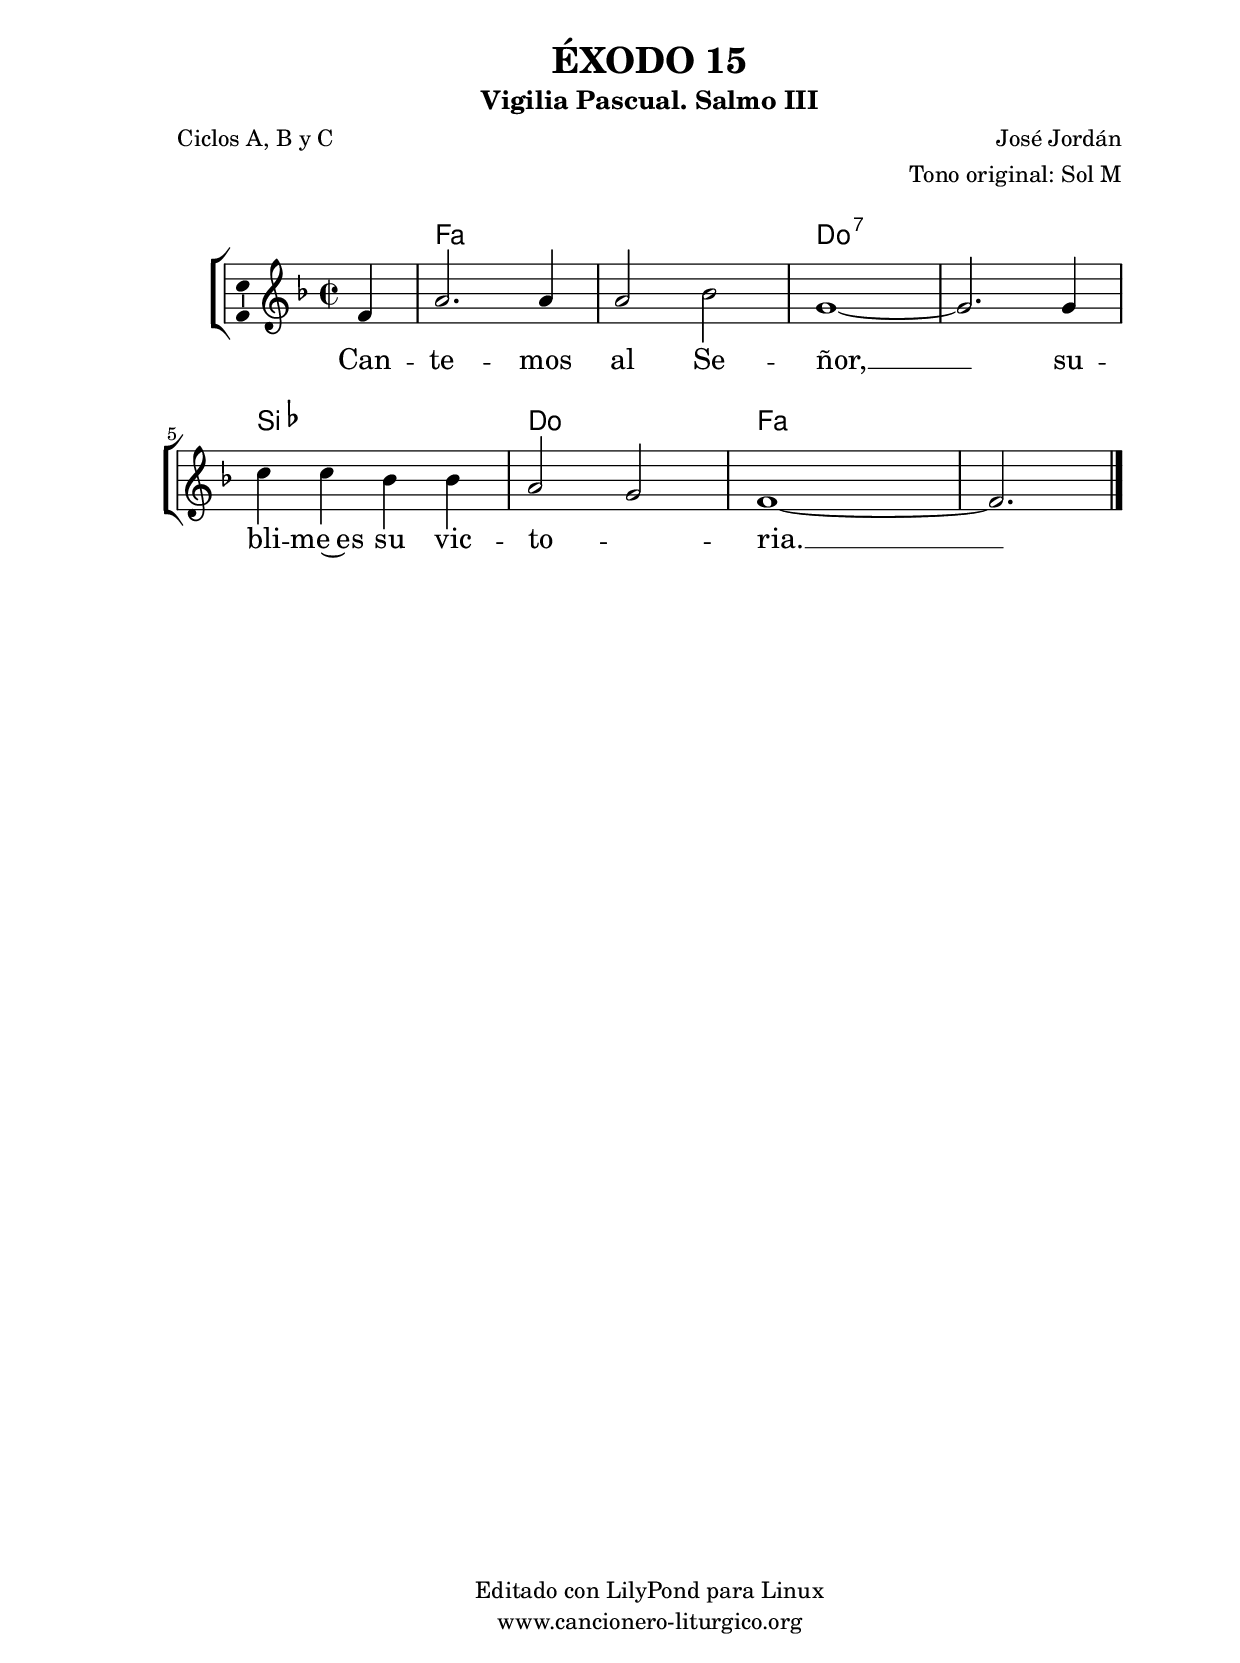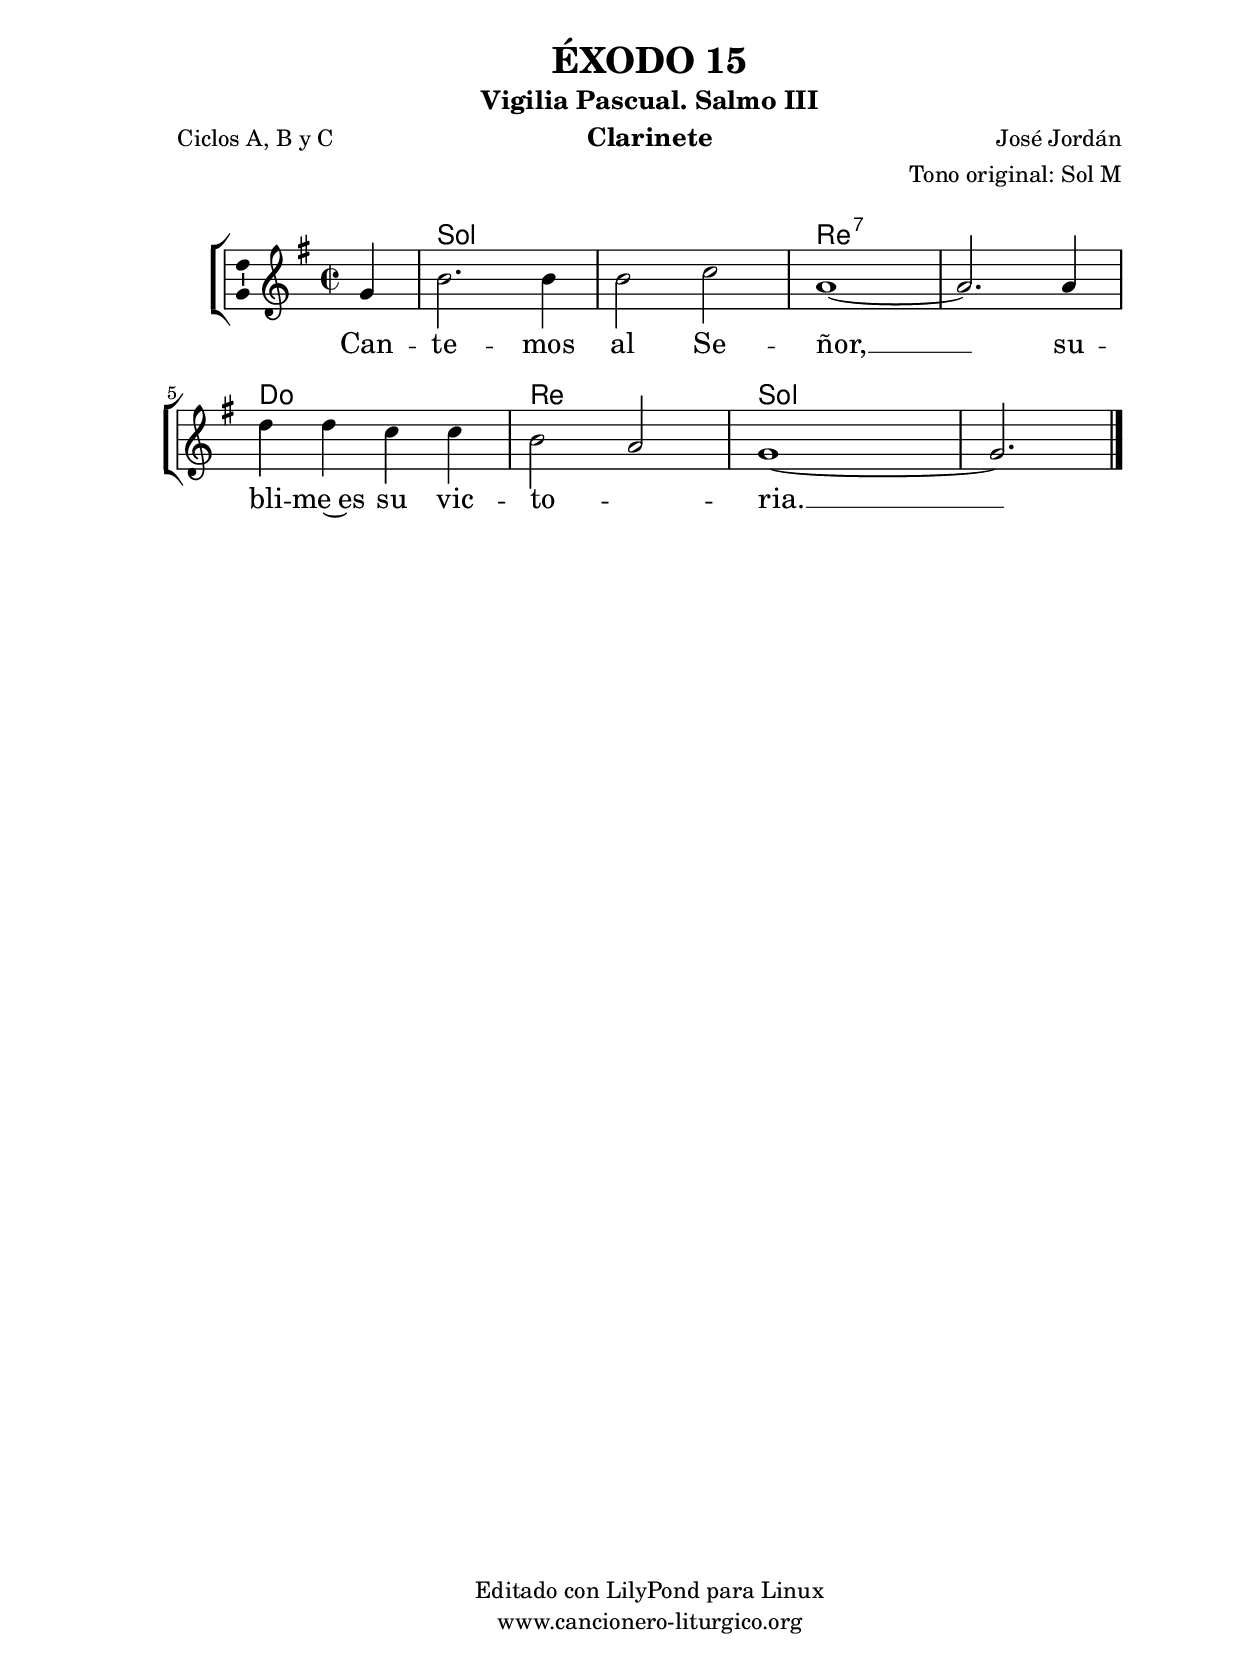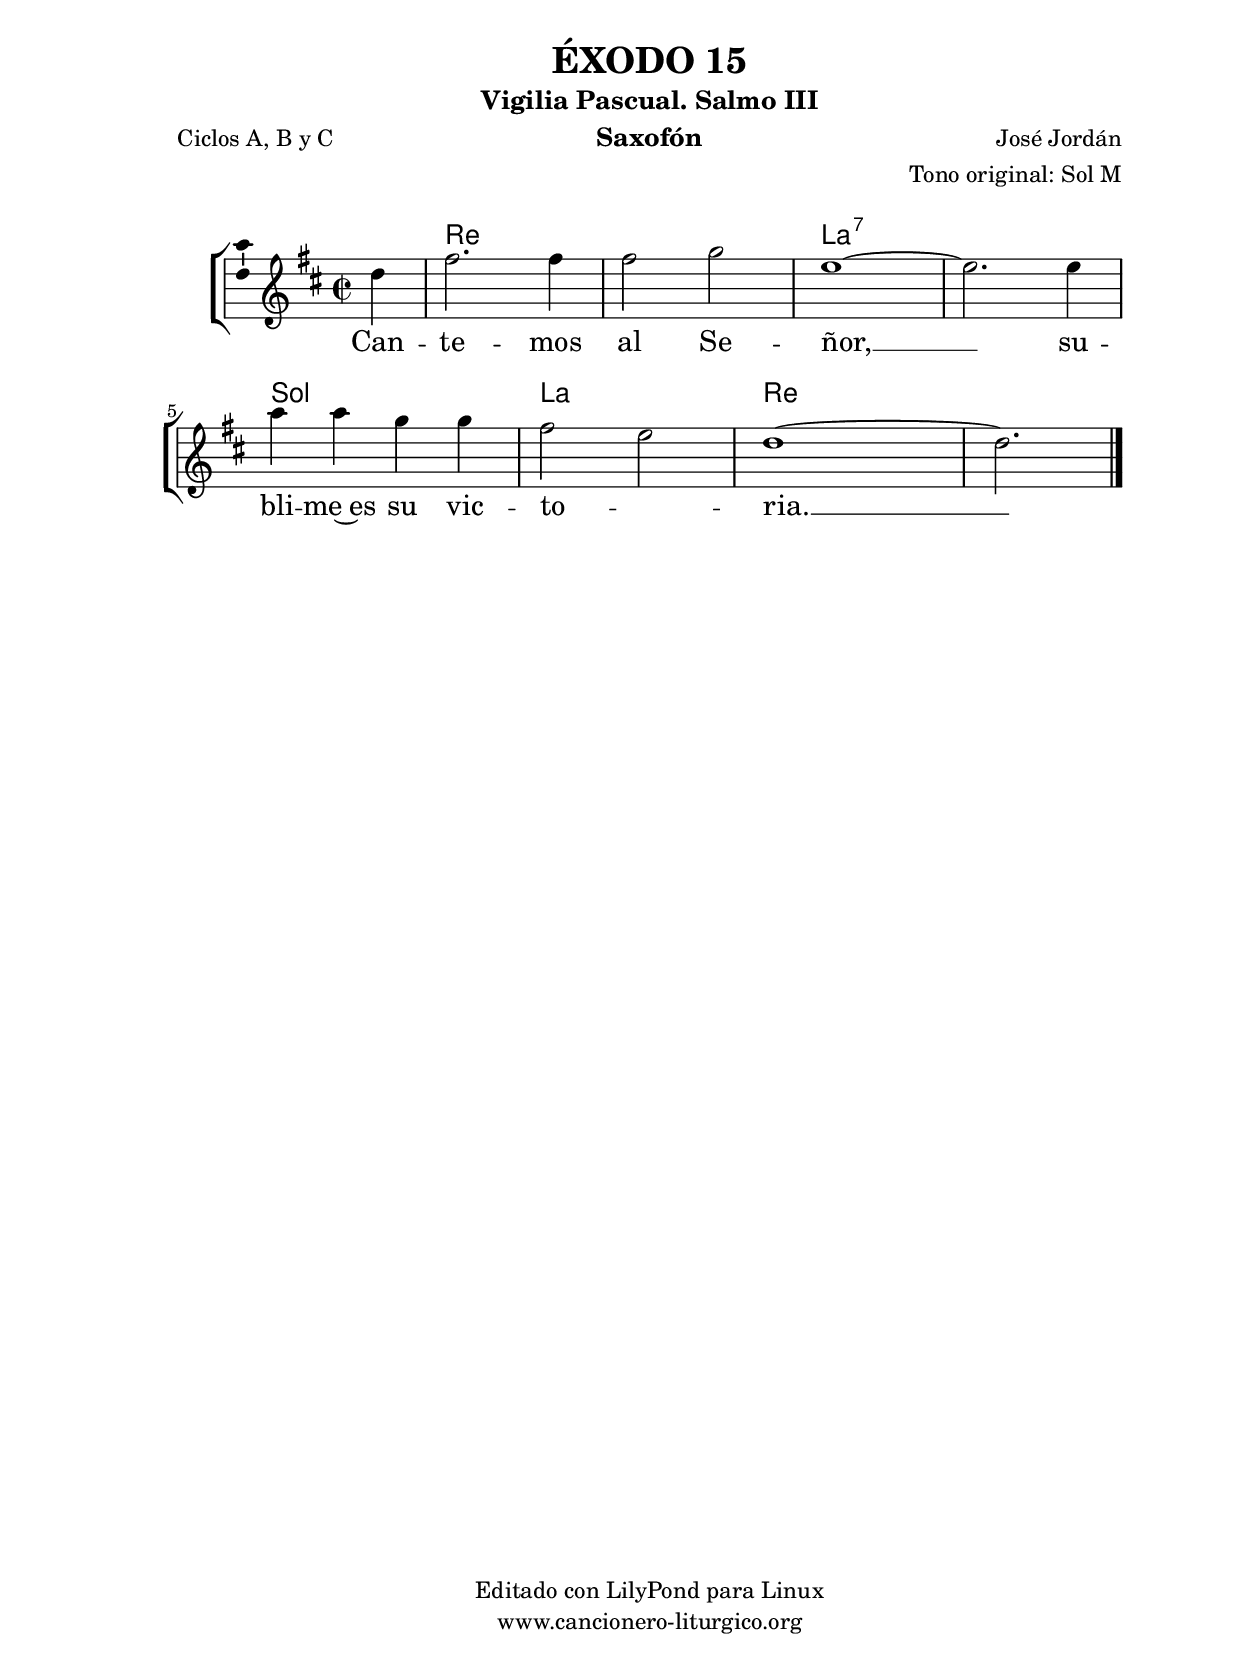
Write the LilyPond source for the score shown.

%
%para convertir .midi en .wav:
%timidity filename.midi -Ow -o finename.wav
%
%
%Para convertir de .wav a .mp3:
%lame -h -m j filename.wav
%
%
%para escuchar el midi:
%timidity nombrefichero.midi
%


%versión de lilypond para la que se ha escrito esta partitura:
\version "2.16.0"

	%Tamaño papel
	#(set-default-paper-size "a4")
	%Tamaño partitura
	#(set-global-staff-size 20)
	%No responde al pulsar sobre una nota
	#(ly:set-option 'point-and-click #f)

%parámetros del encabezamiento:
\header {
	title = "ÉXODO 15"
	subtitle = "Vigilia Pascual. Salmo III"
	composer = "José Jordán"
	poet = "Ciclos A, B y C"
	meter = ""
	arranger = "Tono original: Sol M"
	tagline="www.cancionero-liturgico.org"
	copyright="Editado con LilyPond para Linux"
	}

%parámetros asociados al papel:
\paper  {
	oddHeaderMarkup = \markup {\fill-line { \on-the-fly #not-first-page \fromproperty #'header:title \on-the-fly #not-first-page \fromproperty #'header:composer }}
	evenHeaderMarkup = \markup {\fill-line { \fromproperty #'header:composer \fromproperty #'header:title }}
	#(set-paper-size "a4")
	print-page-number = ##f
	first-page-number = 1
	print-first-page-number = ##f
%	head-separation = 3.0 \cm
	top-margin = 2.0 \cm
	bottom-margin = 0.5\cm
%%%	bottom-margin = -1.0\cm
	left-margin = 3.0 \cm
	line-width = 16.0 \cm 
	indent = 8\mm
	interscoreline = 2.\mm
	between-system-space = 15\mm
%	para que las partituras no llenen la hoja:
	ragged-bottom = ##t
%	idem para la última hoja:
	ragged-last-bottom = ##f
%	para que las partituras llenen el ancho del papel:
	ragged-last = ##f
	after-title-space = 2.5 \cm
%page-count=1
system-count=2

	%Flexible Vertical Spacing
%	markup-markup-spacing =
%	#'((basic-distance . 15) (minimum-distance . 15) (padding . 3))
	markup-system-spacing =
	#'((basic-distance . 15) (minimum-distance . 15) (padding . 3))
	system-system-spacing =
	#'((basic-distance . 15) (minimum-distance . 15) (padding . 3))
	score-system-spacing =
	#'((basic-distance . 15) (minimum-distance . 15) (padding . 5))
%	top-system-spacing = % header
%	#'((basic-distance . 8) (minimum-distance . 0) (padding . 3))
%	top-markup-spacing =
%	#'((basic-distance . 20) (minimum-distance . 20) (padding . 3))
	last-bottom-spacing = % footer
	#'((basic-distance . 5) (minimum-distance . 5) (padding . 3))
%	score-markup-spacing =
%	#'((basic-distance . 16) (minimum-distance . 13) (padding . 3))

	}


%parámetros que afectan a toda la partitura:
global =  {
	%clave de sol (G):
	\clef G
	%armadura:
	\transpose g f
	\key g \major
	\tempo 4=120
	\set Score.tempoHideNote = ##t
	}


acordes = {
	\italianChords
	\chordmode {
	\transpose g f
{

s4
g1 s d:7 s c d g2. %s4

	}
	}
}

melodia = 
	\transpose g f
{
	\relative c''{
	\time 2/2

\partial4
g4
b2. b4
b2 c2
a1~
a2. a4
d4 d c c
b2 a2
g1~
g2. %s4

	\bar "|."
	}
	}


texto = \lyricmode {
Can -- te -- mos al Se -- ñor, __
su -- bli -- me~es su vic -- to -- _ ria. __
	}


acordesStaff = \context ChordNames = acordesStaff <<
	\set chordChanges = ##t
	\acordes
	>>


vozStaff = \context Voice = vozStaff
\with {\consists "Ambitus_engraver"}
<<
%	\set Staff.instrumentName = ""
%	\set Staff.shortInstrumentName = ""
%	\set Staff.midiInstrument = #"clarinet"
%	\set Staff.midiInstrument = #"cello"
%	\set Staff.midiInstrument = #"flute"
	\set Staff.midiInstrument = #"electric guitar (jazz)"
%	\set Staff.midiInstrument = #"english horn"
%	\set Staff.midiInstrument = #"violin"
%	\set Staff.midiInstrument = #"glockenspiel"
	\set Staff.midiMinimumVolume = #0.7
	\set Staff.midiMaximumVolume = #0.9
	\global
	\melodia
	>>


textoStaff = \context Lyrics = textoStaff <<
	\lyricsto vozStaff \texto
	>>

\book {
	\score {
		\context ChoirStaff {
			\override StaffGroup.SystemStartBracket #'collapse-height = #1
			\override Score.SystemStartBar #'collapse-height = #1
			<<
			\acordesStaff
			\vozStaff
			\textoStaff
			>>
			}
		\layout {
	    		\context {
				\Lyrics
				\override LyricText #'font-size = #2
				}
	   		 \context {
				\Score
				%fontSize = #3
				\override StaffSymbol #'staff-space = #(magstep +3)
				%\override Beam #'thickness = #0.55
				%\override SpacingSpanner #'spacing-increment = #1.0
				%\override Slur #'height-limit = #1.5
				}
			}
		}
	\score {
		\unfoldRepeats
		\context ChoirStaff {
			<<
			\acordesStaff
			\vozStaff
			>>
			}
		\midi {
	  		\context {
	  			\Score
				tempoWholesPerMinute = #(ly:make-moment 70 4)
				}
			}
		}
	}

%Partitura para clarinete
#(define output-suffix "C")
\book {
	\header{
		instrument = "Clarinete"
		}
	\score {
		\context ChoirStaff {
			\override StaffGroup.SystemStartBracket #'collapse-height = #1
			\override Score.SystemStartBar #'collapse-height = #1
\transpose c d
			<<
			\acordesStaff
			\vozStaff
			\textoStaff
			>>
			}
		\layout {
	    		\context {
				\Lyrics
				\override LyricText #'font-size = #2
				}
	   		 \context {
				\Score
				%fontSize = #3
				\override StaffSymbol #'staff-space = #(magstep +3)
				%\override Beam #'thickness = #0.55
				%\override SpacingSpanner #'spacing-increment = #1.0
				%\override Slur #'height-limit = #1.5
				}
			}
		}
	}

%Partitura para saxofón
#(define output-suffix "S")
\book {
	\header{
		instrument = "Saxofón"
		}
	\score {
		\context ChoirStaff {
			\override StaffGroup.SystemStartBracket #'collapse-height = #1
			\override Score.SystemStartBar #'collapse-height = #1
\transpose c a
			<<
			\acordesStaff
			\vozStaff
			\textoStaff
			>>
			}
		\layout {
	    		\context {
				\Lyrics
				\override LyricText #'font-size = #2
				}
	   		 \context {
				\Score
				%fontSize = #3
				\override StaffSymbol #'staff-space = #(magstep +3)
				%\override Beam #'thickness = #0.55
				%\override SpacingSpanner #'spacing-increment = #1.0
				%\override Slur #'height-limit = #1.5
				}
			}
		}
	}

